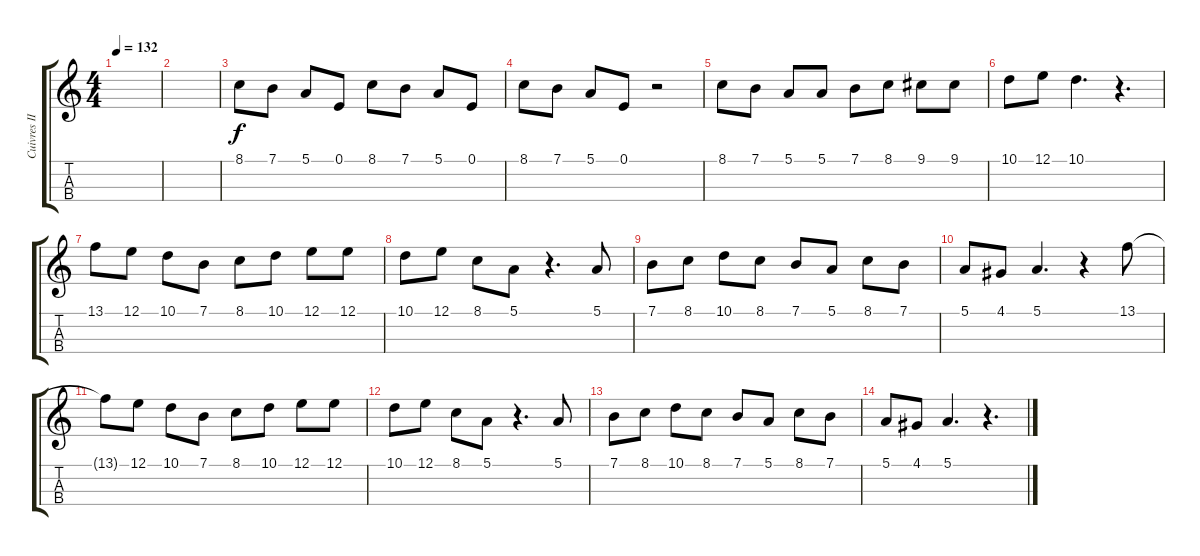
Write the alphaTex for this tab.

\track ("Cuivres II" "Cuivres II") {instrument brasssection}
\staff {score tabs}
\tuning (E4 B3 G3 D3) {hide}
\ts (4 4)
\tempo 132
\clef g2
\ks c
|
|
8.1.8{dy f} 7.1.8 5.1.8 0.1.8 8.1.8 7.1.8 5.1.8 0.1.8 |
8.1.8 7.1.8 5.1.8 0.1.8 r.2 |
8.1.8 7.1.8 5.1.8 5.1.8 7.1.8 8.1.8 9.1.8 9.1.8 |
10.1.8 12.1.8 10.1.4{d} r.4{d} |
13.1.8 12.1.8 10.1.8 7.1.8 8.1.8 10.1.8 12.1.8 12.1.8 |
10.1.8 12.1.8 8.1.8 5.1.8 r.4{d} 5.1.8 |
7.1.8 8.1.8 10.1.8 8.1.8 7.1.8 5.1.8 8.1.8 7.1.8 |
5.1.8 4.1.8 5.1.4{d} r.4 13.1.8 |
13.1{t}.8 12.1.8 10.1.8 7.1.8 8.1.8 10.1.8 12.1.8 12.1.8 |
10.1.8 12.1.8 8.1.8 5.1.8 r.4{d} 5.1.8 |
7.1.8 8.1.8 10.1.8 8.1.8 7.1.8 5.1.8 8.1.8 7.1.8 |
5.1.8 4.1.8 5.1.4{d} r.4{d}
